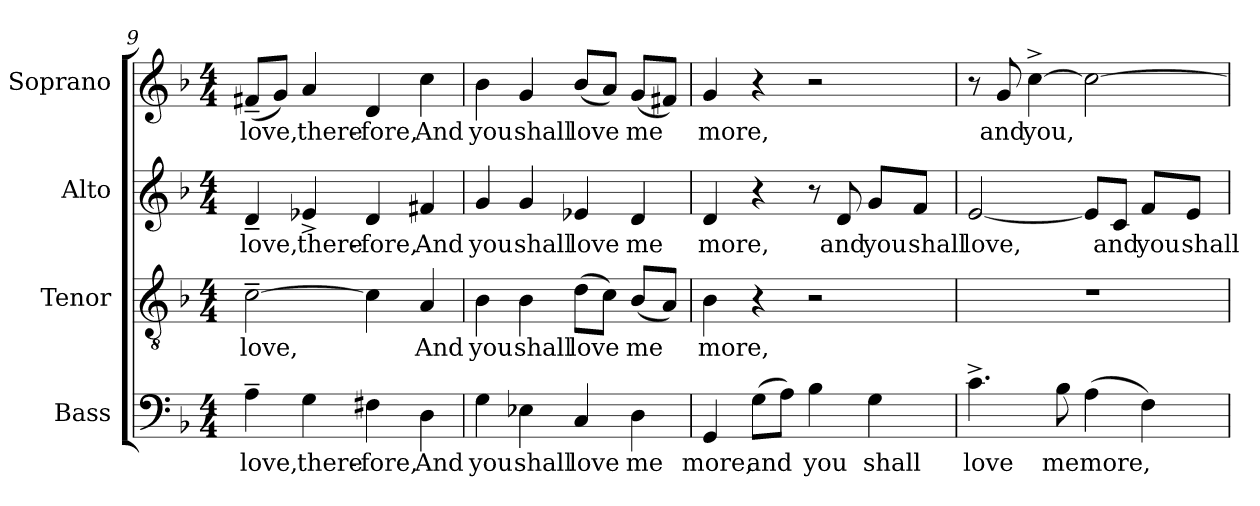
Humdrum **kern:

**kern	**text	**kern	**text	**kern	**text	**kern	**text
*part4	*part4	*part3	*part3	*part2	*part2	*part1	*part1
*staff4	*staff4	*staff3	*staff3	*staff2	*staff2	*staff1	*staff1
*I"Bass	*	*I"Tenor	*	*I"Alto	*	*I"Soprano	*
*I'B.	*	*I'T.	*	*I'A.	*	*I'S.	*
*clefF4	*	*clefGv2	*	*clefG2	*	*clefG2	*
*	*	*ITrd7c12	*	*	*	*	*
*k[b-]	*	*k[b-]	*	*k[b-]	*	*k[b-]	*
*F:	*	*F:	*	*F:	*	*F:	*
*M4/4	*	*M4/4	*	*M4/4	*	*M4/4	*
=9	=9	=9	=9	=9	=9	=9	=9
!	!LO:LY:b:color=#000000	!	!	!	!	!	!
!	!	!	!LO:LY:b:color=#000000	!	!	!	!
!	!	!	!	!	!LO:LY:b:color=#000000	!	!
!	!	!	!	!	!	!	!LO:LY:b:color=#000000
4A~i\	love,	[2C~i\	love,	4d~i/	love,	(8f#X~i/L	love,
.	.	.	.	.	.	8gi/J)	.
!	!LO:LY:b:color=#000000	!	!	!	!	!	!
!	!	!	!	!	!LO:LY:b:color=#000000	!	!
!	!	!	!	!	!	!	!LO:LY:b:color=#000000
4Gi\	there-	.	.	4e-X^i/	there-	4ai/	there-
!	!LO:LY:b:color=#000000	!	!	!	!	!	!
!	!	!	!	!	!LO:LY:b:color=#000000	!	!
!	!	!	!	!	!	!	!LO:LY:b:color=#000000
4F#Xi\	-fore,	4Ci\]	.	4di/	-fore,	4di/	-fore,
!	!LO:LY:b:color=#000000	!	!	!	!	!	!
!	!	!	!LO:LY:b:color=#000000	!	!	!	!
!	!	!	!	!	!LO:LY:b:color=#000000	!	!
!	!	!	!	!	!	!	!LO:LY:b:color=#000000
4Di\	And	4AAi/	And	4f#Xi/	And	4cci\	And
=10	=10	=10	=10	=10	=10	=10	=10
!	!LO:LY:b:color=#000000	!	!	!	!	!	!
!	!	!	!LO:LY:b:color=#000000	!	!	!	!
!	!	!	!	!	!LO:LY:b:color=#000000	!	!
!	!	!	!	!	!	!	!LO:LY:b:color=#000000
4Gi\	you	4BB-i\	you	4gi/	you	4b-i\	you
!	!LO:LY:b:color=#000000	!	!	!	!	!	!
!	!	!	!LO:LY:b:color=#000000	!	!	!	!
!	!	!	!	!	!LO:LY:b:color=#000000	!	!
!	!	!	!	!	!	!	!LO:LY:b:color=#000000
4E-Xi\	shall	4BB-i\	shall	4gi/	shall	4gi/	shall
!	!LO:LY:b:color=#000000	!	!	!	!	!	!
!	!	!	!LO:LY:b:color=#000000	!	!	!	!
!	!	!	!	!	!LO:LY:b:color=#000000	!	!
!	!	!	!	!	!	!	!LO:LY:b:color=#000000
4Ci/	love	(8Di\L	love	4e-Xi/	love	(8b-i/L	love
.	.	8Ci\J)	.	.	.	8ai/J)	.
!	!LO:LY:b:color=#000000	!	!	!	!	!	!
!	!	!	!LO:LY:b:color=#000000	!	!	!	!
!	!	!	!	!	!LO:LY:b:color=#000000	!	!
!	!	!	!	!	!	!	!LO:LY:b:color=#000000
4Di\	me	(8BB-i/L	me	4di/	me	(8gi/L	me
.	.	8AAi/J)	.	.	.	8f#Xi/J)	.
!!LO:LB:g=z
=11	=11	=11	=11	=11	=11	=11	=11
!	!LO:LY:b:color=#000000	!	!	!	!	!	!
!	!	!	!LO:LY:b:color=#000000	!	!	!	!
!	!	!	!	!	!LO:LY:b:color=#000000	!	!
!	!	!	!	!	!	!	!LO:LY:b:color=#000000
4GGi/	more,	4BB-i\	more,	4di/	more,	4gi/	more,
!	!LO:LY:b:color=#000000	!	!	!	!	!	!
(8Gi\L	and	4r	.	4r	.	4r	.
8Ai\J)	.	.	.	.	.	.	.
!	!LO:LY:b:color=#000000	!	!	!	!	!	!
4B-i\	you	2r	.	8r	.	2r	.
!	!	!	!	!	!LO:LY:b:color=#000000	!	!
.	.	.	.	8di/	and	.	.
!	!LO:LY:b:color=#000000	!	!	!	!	!	!
!	!	!	!	!	!LO:LY:b:color=#000000	!	!
4Gi\	shall	.	.	8gi/L	you	.	.
!	!	!	!	!	!LO:LY:b:color=#000000	!	!
.	.	.	.	8fi/J	shall	.	.
=12	=12	=12	=12	=12	=12	=12	=12
!	!LO:LY:b:color=#000000	!	!	!	!	!	!
!	!	!	!	!	!LO:LY:b:color=#000000	!	!
4.c^i\	love	1r	.	[2ei/	love,	8r	.
!	!	!	!	!	!	!	!LO:LY:b:color=#000000
.	.	.	.	.	.	8gi/	and
!	!	!	!	!	!	!	!LO:LY:b:color=#000000
.	.	.	.	.	.	[4cc^i\	you,
!	!LO:LY:b:color=#000000	!	!	!	!	!	!
8B-i\	me	.	.	.	.	.	.
!	!LO:LY:b:color=#000000	!	!	!	!	!	!
(4Ai\	more,	.	.	8ei/L]	.	2cci\_	.
!	!	!	!	!	!LO:LY:b:color=#000000	!	!
.	.	.	.	8ci/J	and	.	.
!	!	!	!	!	!LO:LY:b:color=#000000	!	!
4Fi\)	.	.	.	8fi/L	you	.	.
!	!	!	!	!	!LO:LY:b:color=#000000	!	!
.	.	.	.	8ei/J	shall	.	.
=	=	=	=	=	=	=	=
*-	*-	*-	*-	*-	*-	*-	*-
